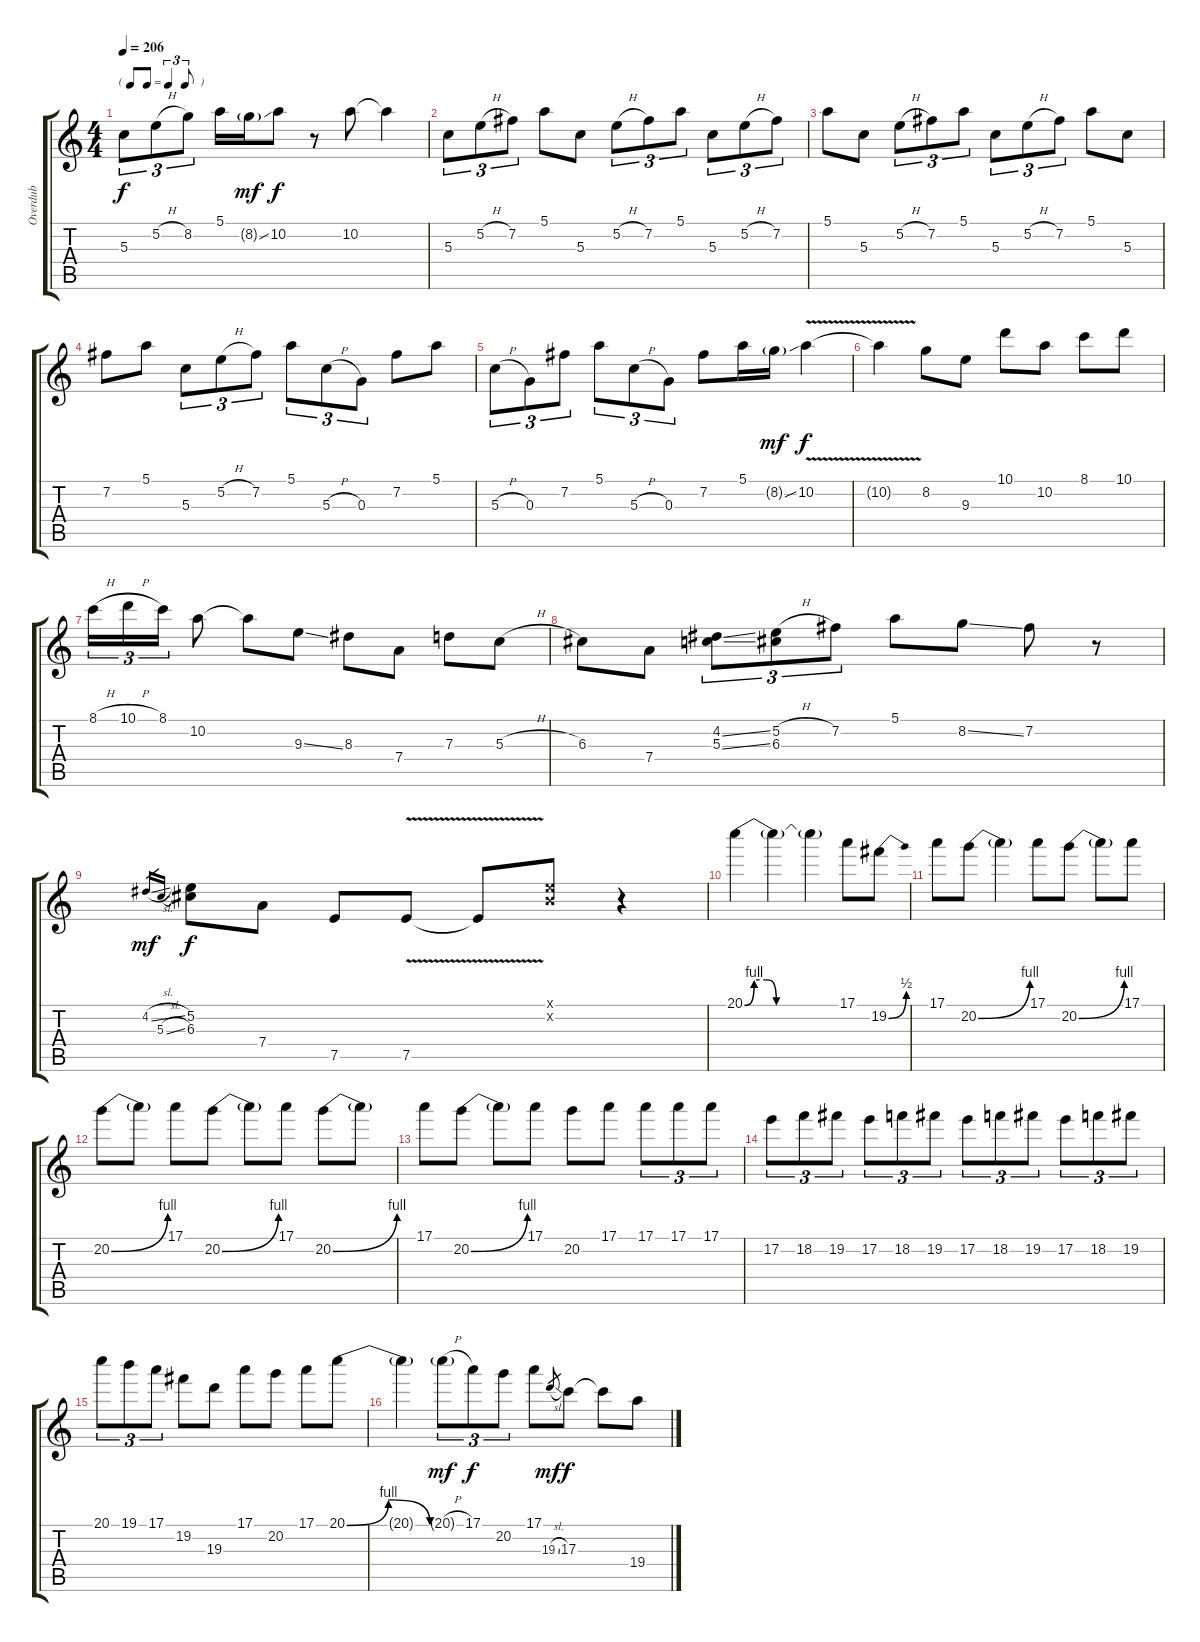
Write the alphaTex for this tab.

\track ("Overdub" "Overdub") {instrument fretlessbass}
\staff {score tabs}
\tuning (E4 B3 G3 D3 A2 E2) {hide}
\ts (4 4)
\tf triplet8th
\tempo 206
\clef g2
\ks c
5.3.8{tu (3 2) dy f} 5.2{h}.8{tu (3 2)} 8.2.8{tu (3 2)} 5.1.16 8.2{ss g}.16{dy mf} 10.2.8{dy f} r.8 10.2.8 10.2{t}.4 |
5.3.8{tu (3 2)} 5.2{h}.8{tu (3 2)} 7.2.8{tu (3 2)} 5.1.8 5.3.8 5.2{h}.8{tu (3 2)} 7.2.8{tu (3 2)} 5.1.8{tu (3 2)} 5.3.8{tu (3 2)} 5.2{h}.8{tu (3 2)} 7.2.8{tu (3 2)} |
5.1.8 5.3.8 5.2{h}.8{tu (3 2)} 7.2.8{tu (3 2)} 5.1.8{tu (3 2)} 5.3.8{tu (3 2)} 5.2{h}.8{tu (3 2)} 7.2.8{tu (3 2)} 5.1.8 5.3.8 |
7.2.8 5.1.8 5.3.8{tu (3 2)} 5.2{h}.8{tu (3 2)} 7.2.8{tu (3 2)} 5.1.8{tu (3 2)} 5.3{h}.8{tu (3 2)} 0.3.8{tu (3 2)} 7.2.8 5.1.8 |
5.3{h}.8{tu (3 2)} 0.3.8{tu (3 2)} 7.2.8{tu (3 2)} 5.1.8{tu (3 2)} 5.3{h}.8{tu (3 2)} 0.3.8{tu (3 2)} 7.2.8 5.1.16 8.2{ss g}.16{dy mf} 10.2{v}.4{dy f} |
10.2{t}.4 8.2.8 9.3.8 10.1.8 10.2.8 8.1.8 10.1.8 |
8.1{h}.16{tu (3 2)} 10.1{h}.16{tu (3 2)} 8.1.16{tu (3 2)} 10.2.8 10.2{t}.8 9.3{ss}.8 8.3.8 7.4.8 7.3.8 5.3{h}.8 |
6.3.8 7.4.8 (4.2{ss} 5.3{ss}).8{tu (3 2)} (5.2{h} 6.3).8{tu (3 2)} 7.2.8{tu (3 2)} 5.1.8 8.2{ss}.8 7.2.8 r.8 |
4.2{sl}.16{gr dy mf} 5.3{sl}.16{gr} (5.2 6.3).8{dy f} 7.4.8 7.5.8 7.5{v}.8 7.5{t}.8 (0.1{x} 0.2{x}).8 r.4 |
20.1{be (custom 0 0 6 4 14 4 20 0 60 0)}.4 20.1{t}.4 20.1{t}.4 17.1.8 19.2{be (bend 0 0 60 2)}.8 |
17.1.8 20.2{be (bend 0 0 60 4)}.8 20.2{t}.4 17.1.8 20.2{be (bend 0 0 60 4)}.8 20.2{t}.8 17.1.8 |
20.2{be (bend 0 0 60 4)}.8 20.2{t}.8 17.1.8 20.2{be (bend 0 0 60 4)}.8 20.2{t}.8 17.1.8 20.2{be (bend 0 0 60 4)}.8 20.2{t}.8 |
17.1.8 20.2{be (bend 0 0 60 4)}.8 20.2{t}.8 17.1.8 20.2.8 17.1.8 17.1.8{tu (3 2)} 17.1.8{tu (3 2)} 17.1.8{tu (3 2)} |
17.2.8{tu (3 2)} 18.2.8{tu (3 2)} 19.2.8{tu (3 2)} 17.2.8{tu (3 2)} 18.2.8{tu (3 2)} 19.2.8{tu (3 2)} 17.2.8{tu (3 2)} 18.2.8{tu (3 2)} 19.2.8{tu (3 2)} 17.2.8{tu (3 2)} 18.2.8{tu (3 2)} 19.2.8{tu (3 2)} |
20.1.8{tu (3 2)} 19.1.8{tu (3 2)} 17.1.8{tu (3 2)} 19.2.8 19.3.8 17.1.8 20.2.8 17.1.8 20.1{be (bendrelease 0 0 30 4 40 4 60 0)}.8 |
20.1{t}.4 20.1{h g}.8{tu (3 2) dy mf} 17.1.8{tu (3 2) dy f} 20.2.8{tu (3 2)} 17.1.8 19.3{sl}.8{gr dy mf} 17.3.8{dy f} 17.3{t}.8 19.4.8
